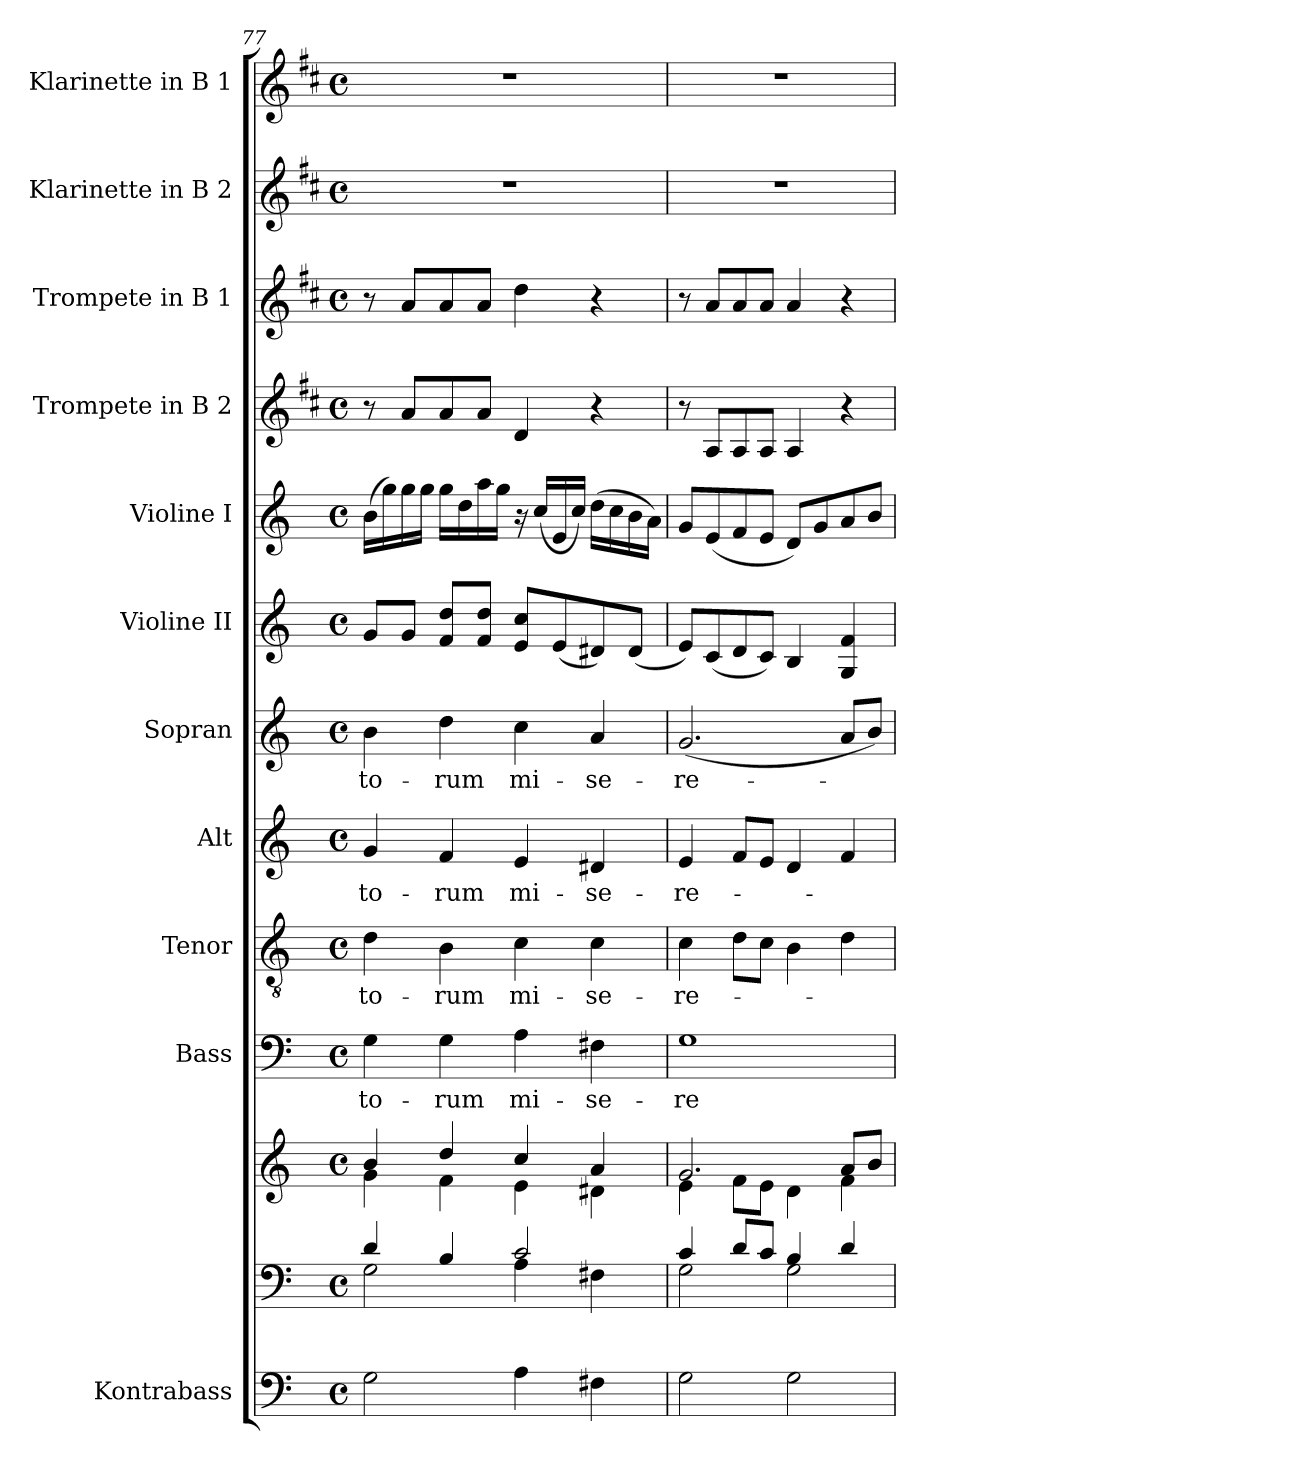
**kern	**kern	**kern	**kern	**text	**kern	**text	**kern	**text	**kern	**text	**kern	**kern	**kern	**kern	**kern	**kern
*part12	*part11	*part11	*part10	*part10	*part9	*part9	*part8	*part8	*part7	*part7	*part6	*part5	*part4	*part3	*part2	*part1
*staff13	*staff12	*staff11	*staff10	*staff10	*staff9	*staff9	*staff8	*staff8	*staff7	*staff7	*staff6	*staff5	*staff4	*staff3	*staff2	*staff1
*I"Kontrabass	*	*	*I"Bass	*	*I"Tenor	*	*I"Alt	*	*I"Sopran	*	*I"Violine II	*I"Violine I	*I"Trompete in B 2	*I"Trompete in B 1	*I"Klarinette in B 2	*I"Klarinette in B 1
*I'Kb.	*	*	*I'B	*	*I'T	*	*I'A	*	*I'S	*	*I'Vl. II	*I'Vl. I	*	*	*	*
*clefF4	*clefF4	*clefG2	*clefF4	*	*clefGv2	*	*clefG2	*	*clefG2	*	*clefG2	*clefG2	*clefG2	*clefG2	*clefG2	*clefG2
*ITrd7c12	*	*	*	*	*	*	*	*	*	*	*	*	*ITrd1c2	*ITrd1c2	*ITrd1c2	*ITrd1c2
*k[]	*k[]	*k[]	*k[]	*	*k[]	*	*k[]	*	*k[]	*	*k[]	*k[]	*k[]	*k[]	*k[]	*k[]
*C:	*C:	*C:	*C:	*	*C:	*	*C:	*	*C:	*	*C:	*C:	*C:	*C:	*C:	*C:
*M4/4	*M4/4	*M4/4	*M4/4	*	*M4/4	*	*M4/4	*	*M4/4	*	*M4/4	*M4/4	*M4/4	*M4/4	*M4/4	*M4/4
*met(c)	*met(c)	*met(c)	*met(c)	*	*met(c)	*	*met(c)	*	*met(c)	*	*met(c)	*met(c)	*met(c)	*met(c)	*met(c)	*met(c)
=77	=77	=77	=77	=77	=77	=77	=77	=77	=77	=77	=77	=77	=77	=77	=77	=77
*	*^	*^	*	*	*	*	*	*	*	*	*	*	*	*	*	*
!	!	!	!	!	!	!LO:LY:b	!	!LO:LY:b	!	!LO:LY:b	!	!LO:LY:b	!	!	!	!	!	!
2GG\	4d/	2G\	4b/	4g\	4G\	-to-	4d\	-to-	4g/	-to-	4b\	-to-	8g/L	(>16b\LL	8r	8r	1r	1r
.	.	.	.	.	.	.	.	.	.	.	.	.	.	16gg\)	.	.	.	.
.	.	.	.	.	.	.	.	.	.	.	.	.	8g/J	16gg\	8g/L	8g/L	.	.
.	.	.	.	.	.	.	.	.	.	.	.	.	.	16gg\JJ	.	.	.	.
!	!	!	!	!	!	!LO:LY:b	!	!LO:LY:b	!	!LO:LY:b	!	!LO:LY:b	!	!	!	!	!	!
.	4B/	.	4dd/	4f\	4G\	-rum	4B\	-rum	4f/	-rum	4dd\	-rum	8f/ 8dd/L	16gg\LL	8g/	8g/	.	.
.	.	.	.	.	.	.	.	.	.	.	.	.	.	16dd\	.	.	.	.
.	.	.	.	.	.	.	.	.	.	.	.	.	8f/ 8dd/J	16aa\	8g/J	8g/J	.	.
.	.	.	.	.	.	.	.	.	.	.	.	.	.	16gg\JJ	.	.	.	.
!	!	!	!	!	!	!LO:LY:b	!	!LO:LY:b	!	!LO:LY:b	!	!LO:LY:b	!	!	!	!	!	!
4AA\	2c/	4A\	4cc/	4e\	4A\	mi-	4c\	mi-	4e/	mi-	4cc\	mi-	8e/ 8cc/L	16r	4c/	4cc\	.	.
.	.	.	.	.	.	.	.	.	.	.	.	.	.	(>16cc/LL	.	.	.	.
.	.	.	.	.	.	.	.	.	.	.	.	.	(<8e/	16e/	.	.	.	.
.	.	.	.	.	.	.	.	.	.	.	.	.	.	16cc/JJ)	.	.	.	.
!	!	!	!	!	!	!LO:LY:b	!	!LO:LY:b	!	!LO:LY:b	!	!LO:LY:b	!	!	!	!	!	!
4FF#X\	.	4F#X\	4a/	4d#X\	4F#X\	-se-	4c\	-se-	4d#X/	-se-	4a/	-se-	8d#X/)	(>16dd\LL	4r	4r	.	.
.	.	.	.	.	.	.	.	.	.	.	.	.	.	16cc\	.	.	.	.
.	.	.	.	.	.	.	.	.	.	.	.	.	(<8d#/J	16b\	.	.	.	.
.	.	.	.	.	.	.	.	.	.	.	.	.	.	16a\JJ)	.	.	.	.
=78	=78	=78	=78	=78	=78	=78	=78	=78	=78	=78	=78	=78	=78	=78	=78	=78	=78	=78
!	!	!	!	!	!	!LO:LY:b	!	!LO:LY:b	!	!LO:LY:b	!	!LO:LY:b	!	!	!	!	!	!
2GG\	4c/	2G\	2.g/	4e\	1G	-re-	4c\	-re-	4e/	-re-	(<2.g/	-re-	8e/L)	8g/L	8r	8r	1r	1r
.	.	.	.	.	.	.	.	.	.	.	.	.	(<8c/	(<8e/	8G/L	8g/L	.	.
.	8d/L	.	.	8f\L	.	.	8d\L	.	8f/L	.	.	.	8d/	8f/	8G/	8g/	.	.
.	8c/J	.	.	8e\J	.	.	8c\J	.	8e/J	.	.	.	8c/J)	8e/J	8G/J	8g/J	.	.
2GG\	4B/	2G\	.	4d\	.	.	4B\	.	4d/	.	.	.	4B/	8d/L)	4G/	4g/	.	.
.	.	.	.	.	.	.	.	.	.	.	.	.	.	8g/	.	.	.	.
.	4d/	.	8a/L	4f\	.	.	4d\	.	4f/	.	8a/L	.	4G/ 4f/	8a/	4r	4r	.	.
.	.	.	8b/J	.	.	.	.	.	.	.	8b/J)	.	.	8b/J	.	.	.	.
*	*v	*v	*	*	*	*	*	*	*	*	*	*	*	*	*	*	*	*
*	*	*v	*v	*	*	*	*	*	*	*	*	*	*	*	*	*	*
=	=	=	=	=	=	=	=	=	=	=	=	=	=	=	=	=
*-	*-	*-	*-	*-	*-	*-	*-	*-	*-	*-	*-	*-	*-	*-	*-	*-
